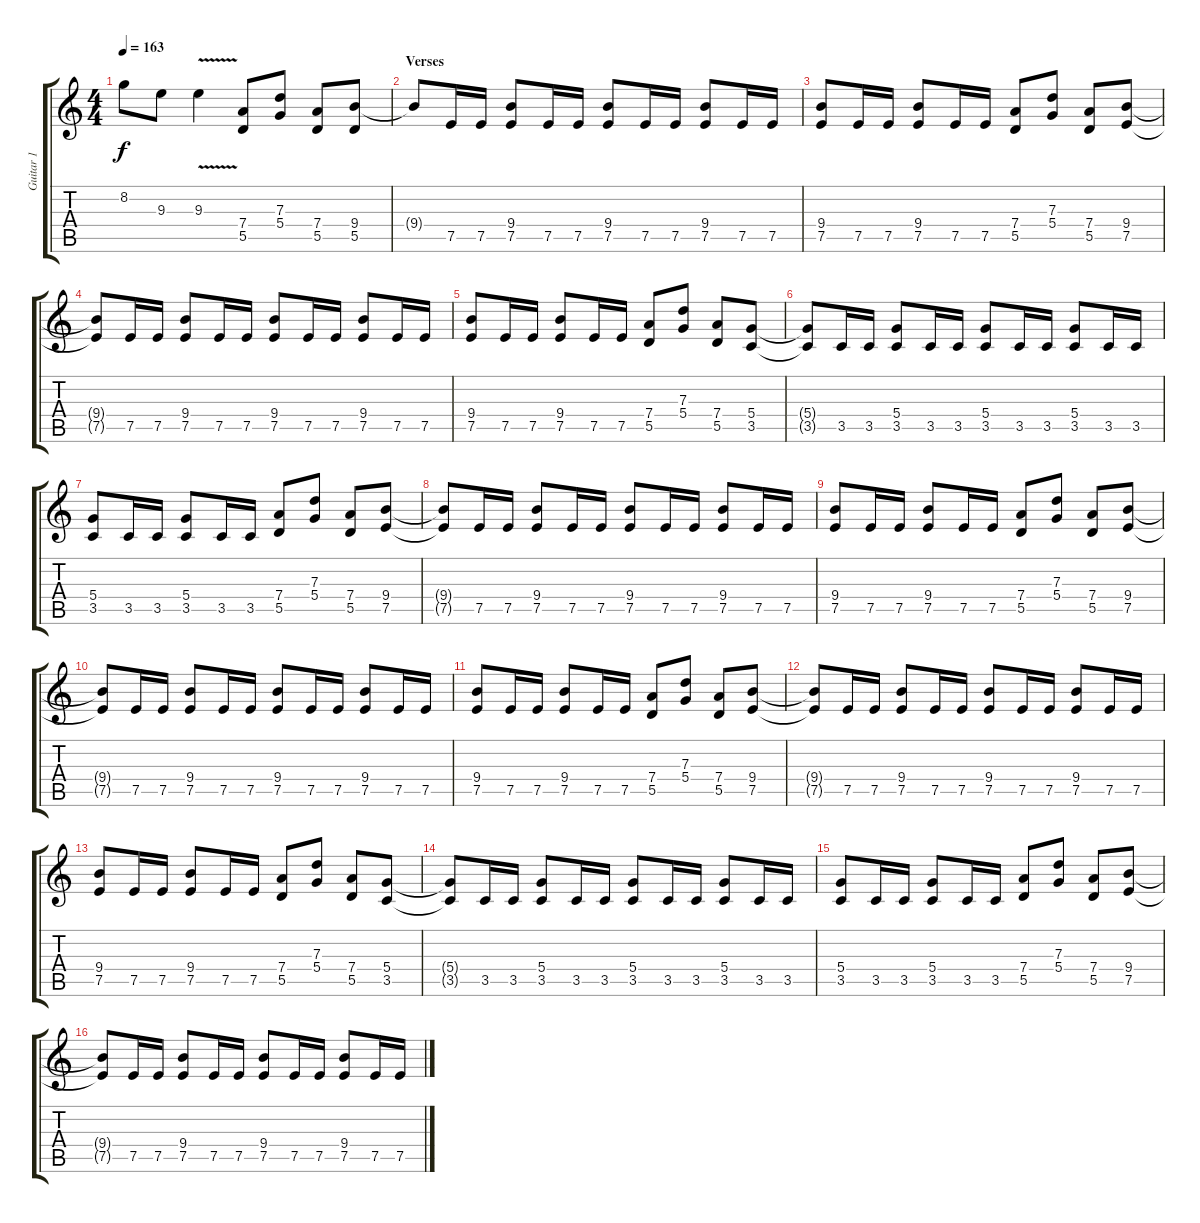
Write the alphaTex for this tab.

\track ("Guitar 1" "Guitar 1") {instrument overdrivenguitar}
\staff {score tabs}
\tuning (E4 B3 G3 D3 A2 E2) {hide}
\ts (4 4)
\tempo 163
\clef g2
\ks c
8.2.8{dy f} 9.3.8 9.3{v}.4 (7.4 5.5).8 (7.3 5.4).8 (7.4 5.5).8 (9.4 5.5).8 |
\section ("" "Verses")
9.4{t}.8 7.5.16 7.5.16 (9.4 7.5).8 7.5.16 7.5.16 (9.4 7.5).8 7.5.16 7.5.16 (9.4 7.5).8 7.5.16 7.5.16 |
(9.4 7.5).8 7.5.16 7.5.16 (9.4 7.5).8 7.5.16 7.5.16 (7.4 5.5).8 (7.3 5.4).8 (7.4 5.5).8 (9.4 7.5).8 |
(9.4{t} 7.5{t}).8 7.5.16 7.5.16 (9.4 7.5).8 7.5.16 7.5.16 (9.4 7.5).8 7.5.16 7.5.16 (9.4 7.5).8 7.5.16 7.5.16 |
(9.4 7.5).8 7.5.16 7.5.16 (9.4 7.5).8 7.5.16 7.5.16 (7.4 5.5).8 (7.3 5.4).8 (7.4 5.5).8 (5.4 3.5).8 |
(5.4{t} 3.5{t}).8 3.5.16 3.5.16 (5.4 3.5).8 3.5.16 3.5.16 (5.4 3.5).8 3.5.16 3.5.16 (5.4 3.5).8 3.5.16 3.5.16 |
(5.4 3.5).8 3.5.16 3.5.16 (5.4 3.5).8 3.5.16 3.5.16 (7.4 5.5).8 (7.3 5.4).8 (7.4 5.5).8 (9.4 7.5).8 |
(9.4{t} 7.5{t}).8 7.5.16 7.5.16 (9.4 7.5).8 7.5.16 7.5.16 (9.4 7.5).8 7.5.16 7.5.16 (9.4 7.5).8 7.5.16 7.5.16 |
(9.4 7.5).8 7.5.16 7.5.16 (9.4 7.5).8 7.5.16 7.5.16 (7.4 5.5).8 (7.3 5.4).8 (7.4 5.5).8 (9.4 7.5).8 |
(9.4{t} 7.5{t}).8 7.5.16 7.5.16 (9.4 7.5).8 7.5.16 7.5.16 (9.4 7.5).8 7.5.16 7.5.16 (9.4 7.5).8 7.5.16 7.5.16 |
(9.4 7.5).8 7.5.16 7.5.16 (9.4 7.5).8 7.5.16 7.5.16 (7.4 5.5).8 (7.3 5.4).8 (7.4 5.5).8 (9.4 7.5).8 |
(9.4{t} 7.5{t}).8 7.5.16 7.5.16 (9.4 7.5).8 7.5.16 7.5.16 (9.4 7.5).8 7.5.16 7.5.16 (9.4 7.5).8 7.5.16 7.5.16 |
(9.4 7.5).8 7.5.16 7.5.16 (9.4 7.5).8 7.5.16 7.5.16 (7.4 5.5).8 (7.3 5.4).8 (7.4 5.5).8 (5.4 3.5).8 |
(5.4{t} 3.5{t}).8 3.5.16 3.5.16 (5.4 3.5).8 3.5.16 3.5.16 (5.4 3.5).8 3.5.16 3.5.16 (5.4 3.5).8 3.5.16 3.5.16 |
(5.4 3.5).8 3.5.16 3.5.16 (5.4 3.5).8 3.5.16 3.5.16 (7.4 5.5).8 (7.3 5.4).8 (7.4 5.5).8 (9.4 7.5).8 |
(9.4{t} 7.5{t}).8 7.5.16 7.5.16 (9.4 7.5).8 7.5.16 7.5.16 (9.4 7.5).8 7.5.16 7.5.16 (9.4 7.5).8 7.5.16 7.5.16
